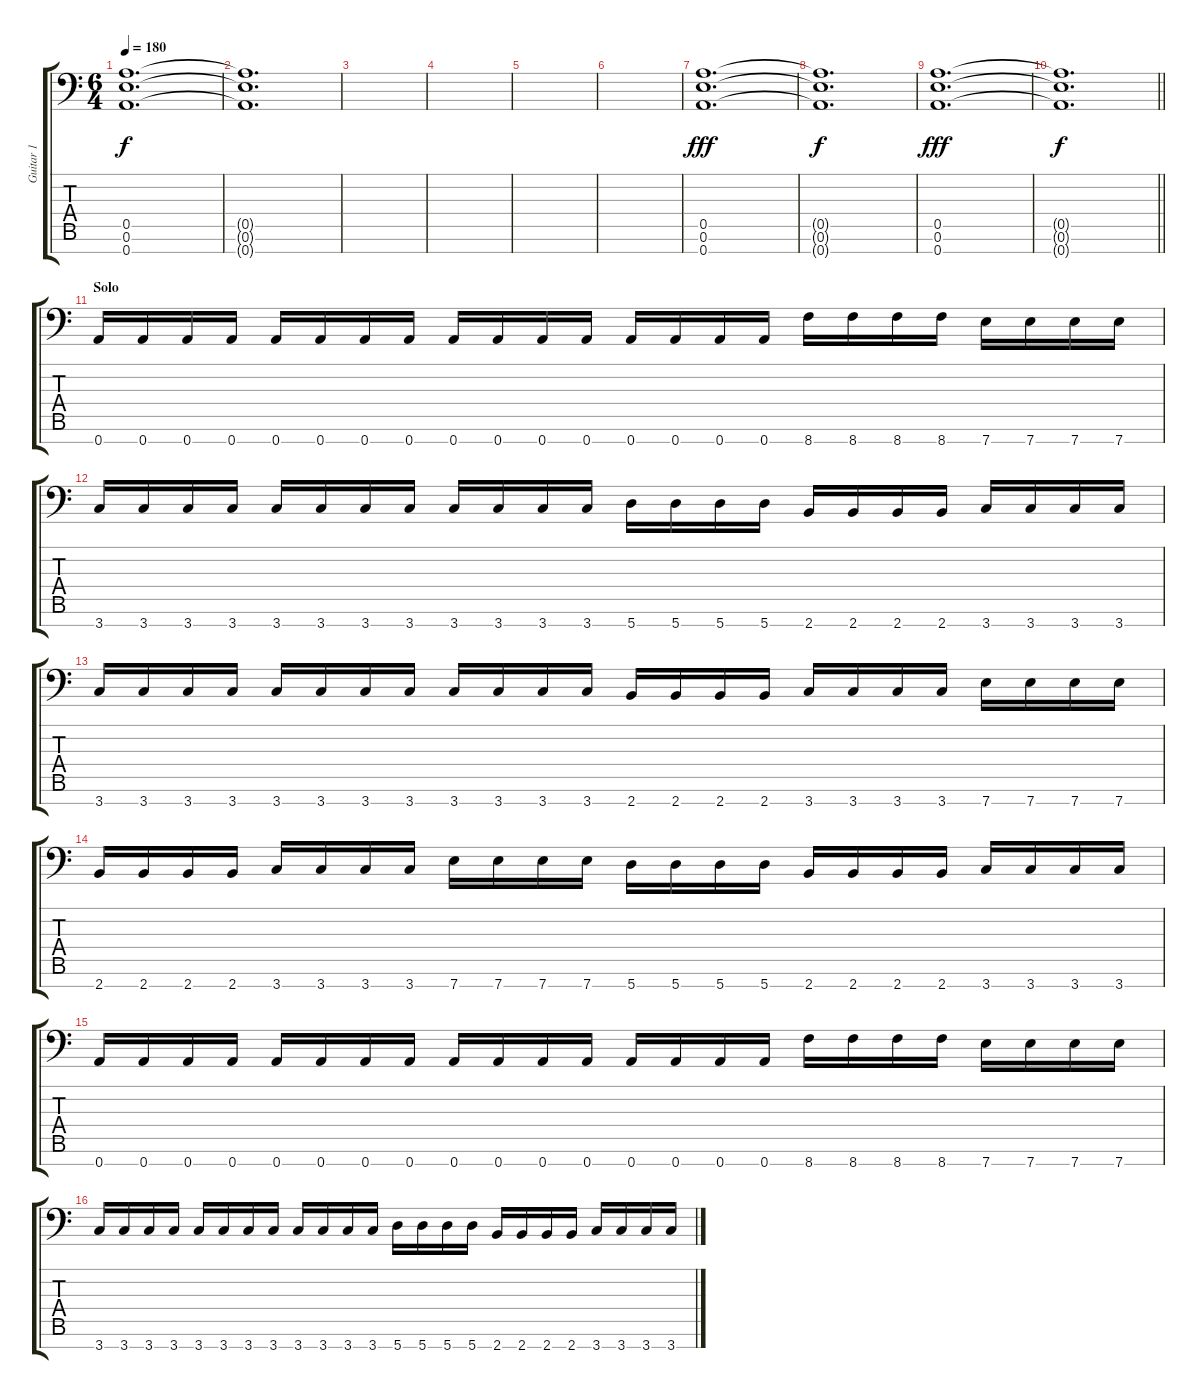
\track ("Guitar 1" "Guitar 1") {instrument distortionguitar}
\staff {score tabs}
\tuning (E4 B3 G3 D3 A2 E2 A1) {hide}
\ts (6 4)
\tempo 180
\clef f4
\ks c
(0.5{t} 0.6{t} 0.7{t}).1{d dy f} |
(0.5{t} 0.6{t} 0.7{t}).1{d} |
|
|
|
|
(0.5 0.6 0.7).1{d dy fff volume 7} |
(0.5{t} 0.6{t} 0.7{t}).1{d dy f} |
(0.5 0.6 0.7).1{d dy fff volume 14} |
\barLineRight lightlight
(0.5{t} 0.6{t} 0.7{t}).1{d dy f} |
\section ("" "Solo")
0.7.16 0.7.16 0.7.16 0.7.16 0.7.16 0.7.16 0.7.16 0.7.16 0.7.16 0.7.16 0.7.16 0.7.16 0.7.16 0.7.16 0.7.16 0.7.16 8.7.16 8.7.16 8.7.16 8.7.16 7.7.16 7.7.16 7.7.16 7.7.16 |
3.7.16 3.7.16 3.7.16 3.7.16 3.7.16 3.7.16 3.7.16 3.7.16 3.7.16 3.7.16 3.7.16 3.7.16 5.7.16 5.7.16 5.7.16 5.7.16 2.7.16 2.7.16 2.7.16 2.7.16 3.7.16 3.7.16 3.7.16 3.7.16 |
3.7.16 3.7.16 3.7.16 3.7.16 3.7.16 3.7.16 3.7.16 3.7.16 3.7.16 3.7.16 3.7.16 3.7.16 2.7.16 2.7.16 2.7.16 2.7.16 3.7.16 3.7.16 3.7.16 3.7.16 7.7.16 7.7.16 7.7.16 7.7.16 |
2.7.16 2.7.16 2.7.16 2.7.16 3.7.16 3.7.16 3.7.16 3.7.16 7.7.16 7.7.16 7.7.16 7.7.16 5.7.16 5.7.16 5.7.16 5.7.16 2.7.16 2.7.16 2.7.16 2.7.16 3.7.16 3.7.16 3.7.16 3.7.16 |
0.7.16 0.7.16 0.7.16 0.7.16 0.7.16 0.7.16 0.7.16 0.7.16 0.7.16 0.7.16 0.7.16 0.7.16 0.7.16 0.7.16 0.7.16 0.7.16 8.7.16 8.7.16 8.7.16 8.7.16 7.7.16 7.7.16 7.7.16 7.7.16 |
3.7.16 3.7.16 3.7.16 3.7.16 3.7.16 3.7.16 3.7.16 3.7.16 3.7.16 3.7.16 3.7.16 3.7.16 5.7.16 5.7.16 5.7.16 5.7.16 2.7.16 2.7.16 2.7.16 2.7.16 3.7.16 3.7.16 3.7.16 3.7.16
